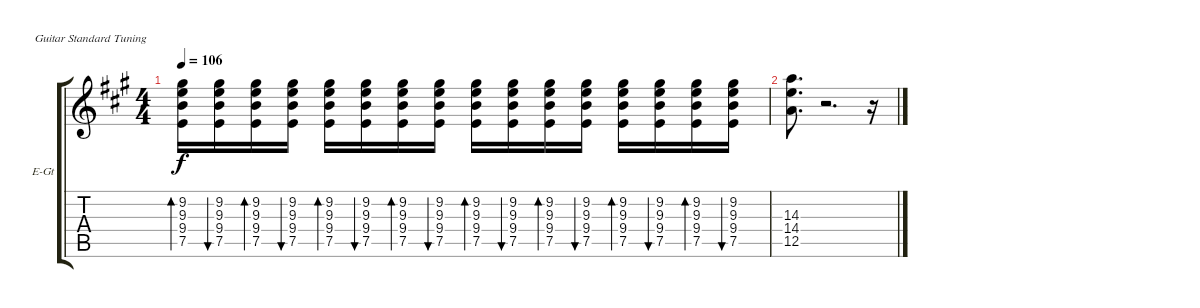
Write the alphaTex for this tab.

\bracketExtendMode groupsimilarinstruments
\firstSystemTrackNameOrientation horizontal
\otherSystemsTrackNameOrientation horizontal
\track ("Nick Valensi" "E-Gt") {instrument electricguitarjazz}
\staff {score tabs}
\tuning (E4 B3 G3 D3 A2 E2)
\ts (4 4)
\tempo 106
\clef g2
\ks a
(9.2 9.3 9.4 7.5).16{bd 60 dy f} (9.2 9.3 9.4 7.5).16{bu 60} (9.2 9.3 9.4 7.5).16{bd 60} (9.2 9.3 9.4 7.5).16{bu 60} (9.2 9.3 9.4 7.5).16{bd 60} (9.2 9.3 9.4 7.5).16{bu 60} (9.2 9.3 9.4 7.5).16{bd 60} (9.2 9.3 9.4 7.5).16{bu 60} (9.2 9.3 9.4 7.5).16{bd 60} (9.2 9.3 9.4 7.5).16{bu 60} (9.2 9.3 9.4 7.5).16{bd 60} (9.2 9.3 9.4 7.5).16{bu 60} (9.2 9.3 9.4 7.5).16{bd 60} (9.2 9.3 9.4 7.5).16{bu 60} (9.2 9.3 9.4 7.5).16{bd 60} (9.2 9.3 9.4 7.5).16{bu 60} |
(14.3 14.4 12.5).8{d} r.2{d} r.16
